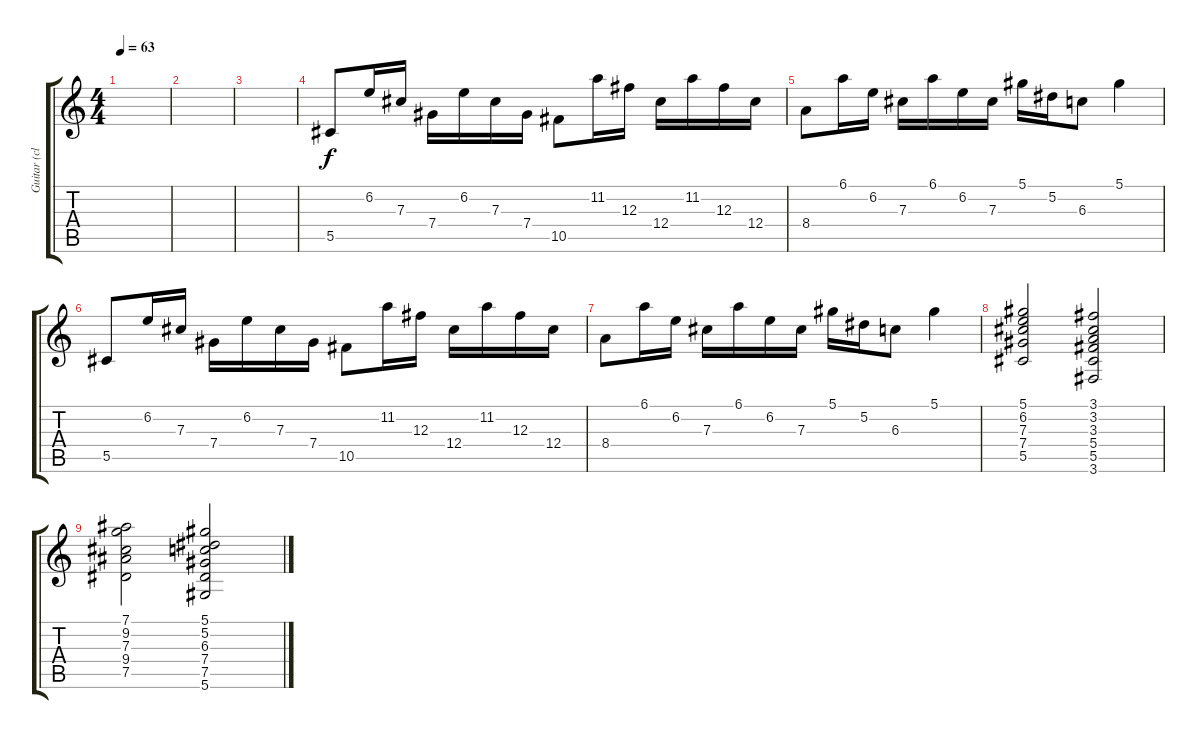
\track ("Guitar (clean)" "Guitar (cl") {instrument electricguitarclean}
\staff {score tabs}
\tuning (Eb4 Bb3 Gb3 Db3 Ab2 Eb2) {hide}
\ts (4 4)
\tempo 63
\clef g2
\ks c
|
|
|
5.5.8 6.2.16 7.3.16 7.4.16 6.2.16 7.3.16 7.4.16 10.5.8 11.2.16 12.3.16 12.4.16 11.2.16 12.3.16 12.4.16 |
8.4.8 6.1.16 6.2.16 7.3.16 6.1.16 6.2.16 7.3.16 5.1.16 5.2.16 6.3.8 5.1.4 |
5.5.8 6.2.16 7.3.16 7.4.16 6.2.16 7.3.16 7.4.16 10.5.8 11.2.16 12.3.16 12.4.16 11.2.16 12.3.16 12.4.16 |
8.4.8 6.1.16 6.2.16 7.3.16 6.1.16 6.2.16 7.3.16 5.1.16 5.2.16 6.3.8 5.1.4 |
(5.1 6.2 7.3 7.4 5.5).2 (3.1 3.2 3.3 5.4 5.5 3.6).2 |
(7.1 9.2 7.3 9.4 7.5).2 (5.1 5.2 6.3 7.4 7.5 5.6).2
